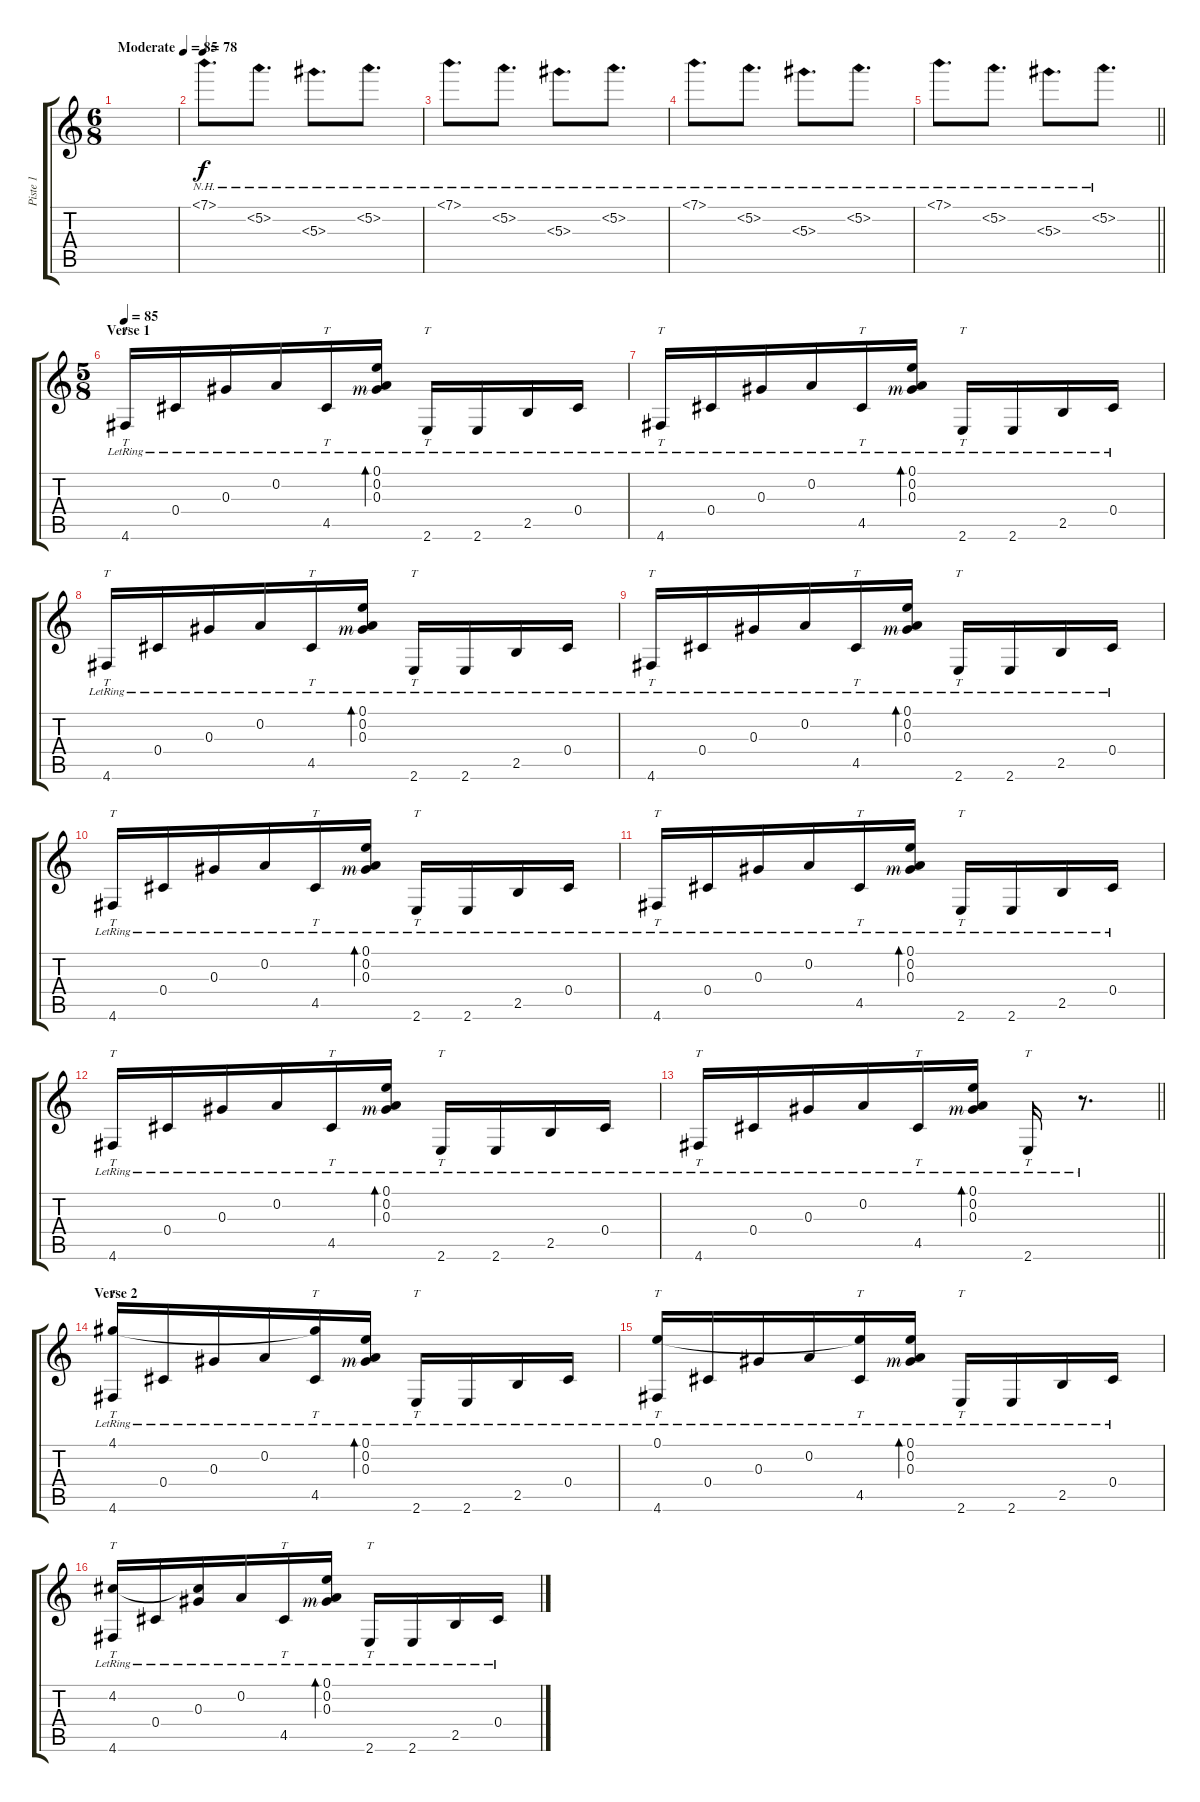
\track ("Piste 1" "Piste 1") {instrument acousticguitarsteel}
\staff {score tabs}
\tuning (E4 A3 Ab3 Db3 A2 D2) {hide}
\ts (6 8)
\tempo (85 "Moderate")
\tempo 78
\tempo (85 "Moderate")
\clef g2
\ks c
|
\tempo 78
7.1{nh}.8{d} 5.2{nh}.8{d} 5.3{nh}.8{d} 5.2{nh}.8{d} |
7.1{nh}.8{d} 5.2{nh}.8{d} 5.3{nh}.8{d} 5.2{nh}.8{d} |
7.1{nh}.8{d} 5.2{nh}.8{d} 5.3{nh}.8{d} 5.2{nh}.8{d} |
\barLineRight lightlight
7.1{nh}.8{d} 5.2{nh}.8{d} 5.3{nh}.8{d} 5.2{nh}.8{d} |
\ts (5 8)
\section ("" "Verse 1")
\tempo 85
4.6{lr}.16{tt} 0.4{lr}.16 0.3{lr}.16 0.2{lr}.16 4.5{lr}.16{tt} (0.1{lr} 0.2{lr} 0.3{lr rf 3}).16{bd 60} 2.6{lr}.16{tt} 2.6{lr}.16 2.5{lr}.16 0.4{lr}.16 |
4.6{lr}.16{tt} 0.4{lr}.16 0.3{lr}.16 0.2{lr}.16 4.5{lr}.16{tt} (0.1{lr} 0.2{lr} 0.3{lr rf 3}).16{bd 60} 2.6{lr}.16{tt} 2.6{lr}.16 2.5{lr}.16 0.4{lr}.16 |
4.6{lr}.16{tt} 0.4{lr}.16 0.3{lr}.16 0.2{lr}.16 4.5{lr}.16{tt} (0.1{lr} 0.2{lr} 0.3{lr rf 3}).16{bd 60} 2.6{lr}.16{tt} 2.6{lr}.16 2.5{lr}.16 0.4{lr}.16 |
4.6{lr}.16{tt} 0.4{lr}.16 0.3{lr}.16 0.2{lr}.16 4.5{lr}.16{tt} (0.1{lr} 0.2{lr} 0.3{lr rf 3}).16{bd 60} 2.6{lr}.16{tt} 2.6{lr}.16 2.5{lr}.16 0.4{lr}.16 |
4.6{lr}.16{tt} 0.4{lr}.16 0.3{lr}.16 0.2{lr}.16 4.5{lr}.16{tt} (0.1{lr} 0.2{lr} 0.3{lr rf 3}).16{bd 60} 2.6{lr}.16{tt} 2.6{lr}.16 2.5{lr}.16 0.4{lr}.16 |
4.6{lr}.16{tt} 0.4{lr}.16 0.3{lr}.16 0.2{lr}.16 4.5{lr}.16{tt} (0.1{lr} 0.2{lr} 0.3{lr rf 3}).16{bd 60} 2.6{lr}.16{tt} 2.6{lr}.16 2.5{lr}.16 0.4{lr}.16 |
4.6{lr}.16{tt} 0.4{lr}.16 0.3{lr}.16 0.2{lr}.16 4.5{lr}.16{tt} (0.1{lr} 0.2{lr} 0.3{lr rf 3}).16{bd 60} 2.6{lr}.16{tt} 2.6{lr}.16 2.5{lr}.16 0.4{lr}.16 |
\barLineRight lightlight
4.6{lr}.16{tt} 0.4{lr}.16 0.3{lr}.16 0.2{lr}.16 4.5{lr}.16{tt} (0.1{lr} 0.2{lr} 0.3{lr rf 3}).16{bd 60} 2.6{lr}.16{tt} r.8{d} |
\section ("" "Verse 2")
(4.1 4.6{lr}).16{tt} 0.4{lr}.16 0.3{lr}.16 0.2{lr}.16 (4.1{t} 4.5{lr}).16{tt} (0.1{lr} 0.2{lr} 0.3{lr rf 3}).16{bd 60} 2.6{lr}.16{tt} 2.6{lr}.16 2.5{lr}.16 0.4{lr}.16 |
(0.1 4.6{lr}).16{tt} 0.4{lr}.16 0.3{lr}.16 0.2{lr}.16 (0.1{t} 4.5{lr}).16{tt} (0.1{lr} 0.2{lr} 0.3{lr rf 3}).16{bd 60} 2.6{lr}.16{tt} 2.6{lr}.16 2.5{lr}.16 0.4{lr}.16 |
(4.2 4.6{lr}).16{tt} 0.4{lr}.16 (4.2{t} 0.3{lr}).16 0.2{lr}.16 4.5{lr}.16{tt} (0.1{lr} 0.2{lr} 0.3{lr rf 3}).16{bd 60} 2.6{lr}.16{tt} 2.6{lr}.16 2.5{lr}.16 0.4{lr}.16
